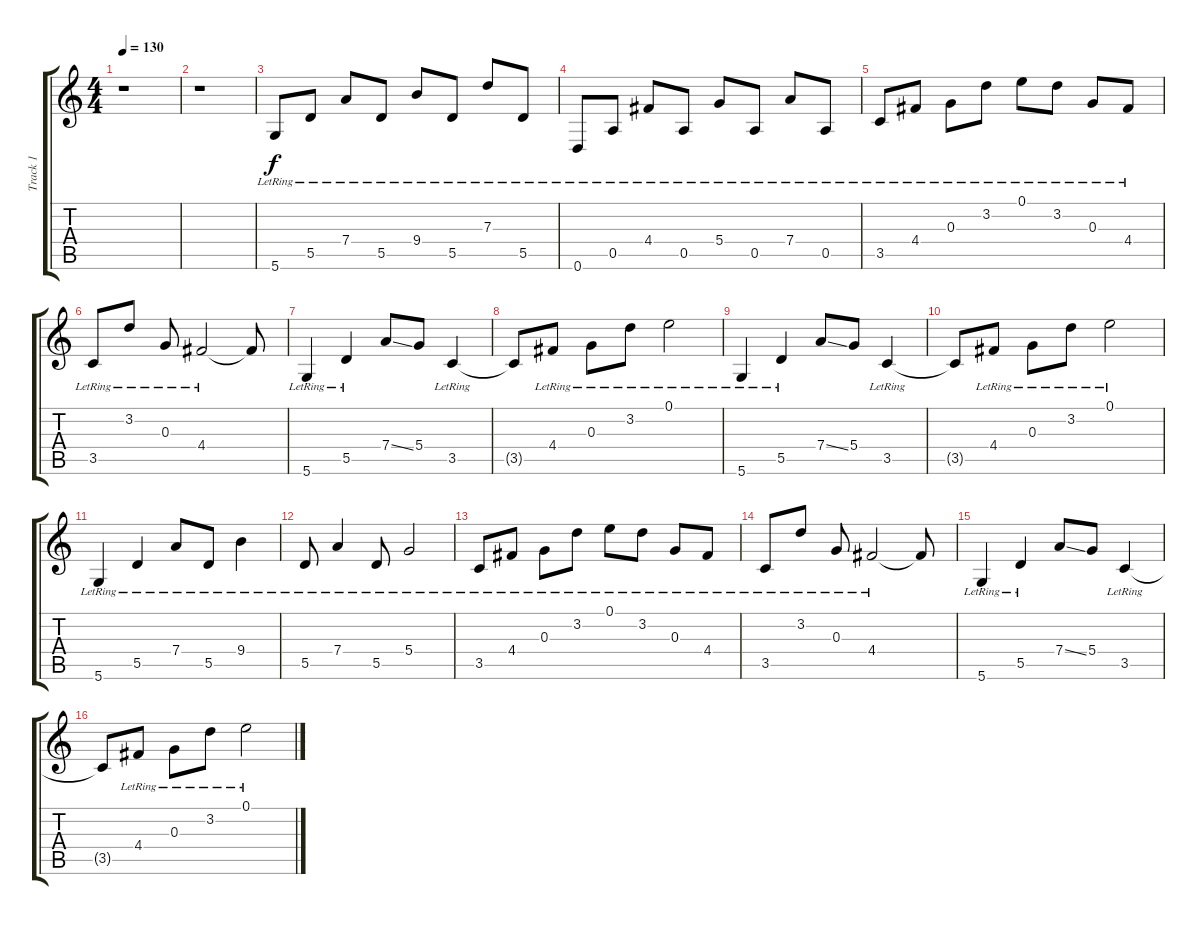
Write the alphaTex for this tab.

\track ("Track 1" "Track 1") {instrument acousticguitarsteel}
\staff {score tabs}
\tuning (E4 B3 G3 D3 A2 D2) {hide}
\ts (4 4)
\tempo 130
\clef g2
\ks c
r.1{dy f} |
r.1 |
5.6{lr}.8 5.5{lr}.8 7.4{lr}.8 5.5{lr}.8 9.4{lr}.8 5.5{lr}.8 7.3{lr}.8 5.5{lr}.8 |
0.6{lr}.8 0.5{lr}.8 4.4{lr}.8 0.5{lr}.8 5.4{lr}.8 0.5{lr}.8 7.4{lr}.8 0.5{lr}.8 |
3.5{lr}.8 4.4{lr}.8 0.3{lr}.8 3.2{lr}.8 0.1{lr}.8 3.2{lr}.8 0.3{lr}.8 4.4{lr}.8 |
3.5{lr}.8 3.2{lr}.8 0.3{lr}.8 4.4{lr}.2 4.4{t}.8 |
5.6{lr}.4 5.5{lr}.4 7.4{ss}.8 5.4.8 3.5{lr}.4 |
3.5{t}.8 4.4{lr}.8 0.3{lr}.8 3.2{lr}.8 0.1{lr}.2 |
5.6{lr}.4 5.5{lr}.4 7.4{ss}.8 5.4.8 3.5{lr}.4 |
3.5{t}.8 4.4{lr}.8 0.3{lr}.8 3.2{lr}.8 0.1{lr}.2 |
5.6{lr}.4 5.5{lr}.4 7.4{lr}.8 5.5{lr}.8 9.4{lr}.4 |
5.5{lr}.8 7.4{lr}.4 5.5{lr}.8 5.4{lr}.2 |
3.5{lr}.8 4.4{lr}.8 0.3{lr}.8 3.2{lr}.8 0.1{lr}.8 3.2{lr}.8 0.3{lr}.8 4.4{lr}.8 |
3.5{lr}.8 3.2{lr}.8 0.3{lr}.8 4.4{lr}.2 4.4{t}.8 |
5.6{lr}.4 5.5{lr}.4 7.4{ss}.8 5.4.8 3.5{lr}.4 |
3.5{t}.8 4.4{lr}.8 0.3{lr}.8 3.2{lr}.8 0.1{lr}.2
